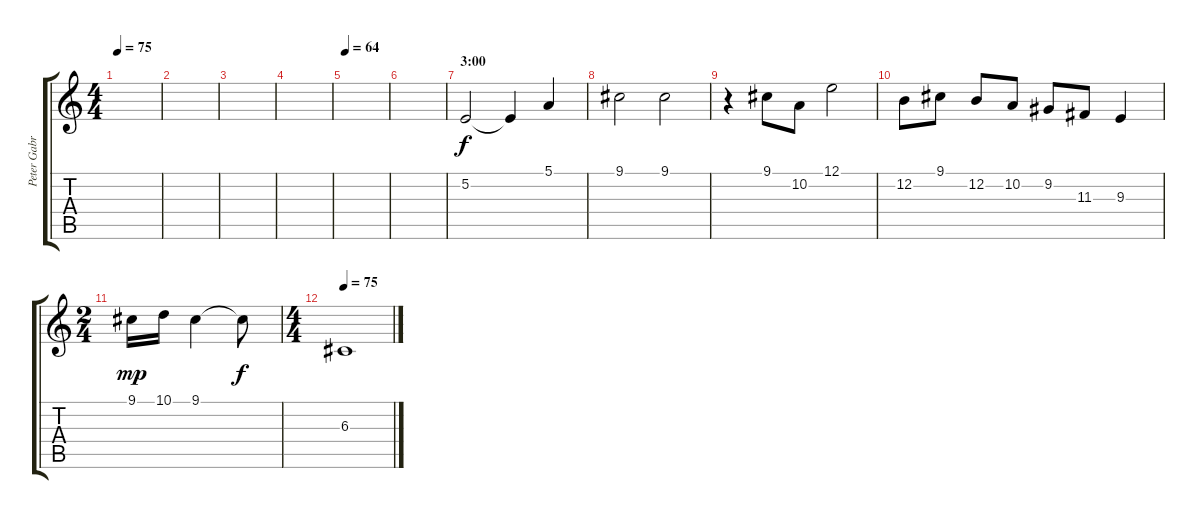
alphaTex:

\track ("Peter Gabriel (flute)" "Peter Gabr") {instrument flute}
\staff {score tabs}
\tuning (E4 B3 G3 D3 A2 E2) {hide}
\ts (4 4)
\tempo 75
\clef g2
\ks c
|
|
|
|
\tempo 64
|
|
\section ("" "3:00")
5.2.2 5.2{t}.4 5.1.4 |
9.1.2 9.1.2 |
r.4 9.1.8 10.2.8 12.1.2 |
12.2.8 9.1.8 12.2.8 10.2.8 9.2.8 11.3.8 9.3.4 |
\ts (2 4)
9.1.16{dy mp} 10.1.16 9.1.4 9.1{t}.8{dy f} |
\ts (4 4)
\tempo 75
6.3.1
